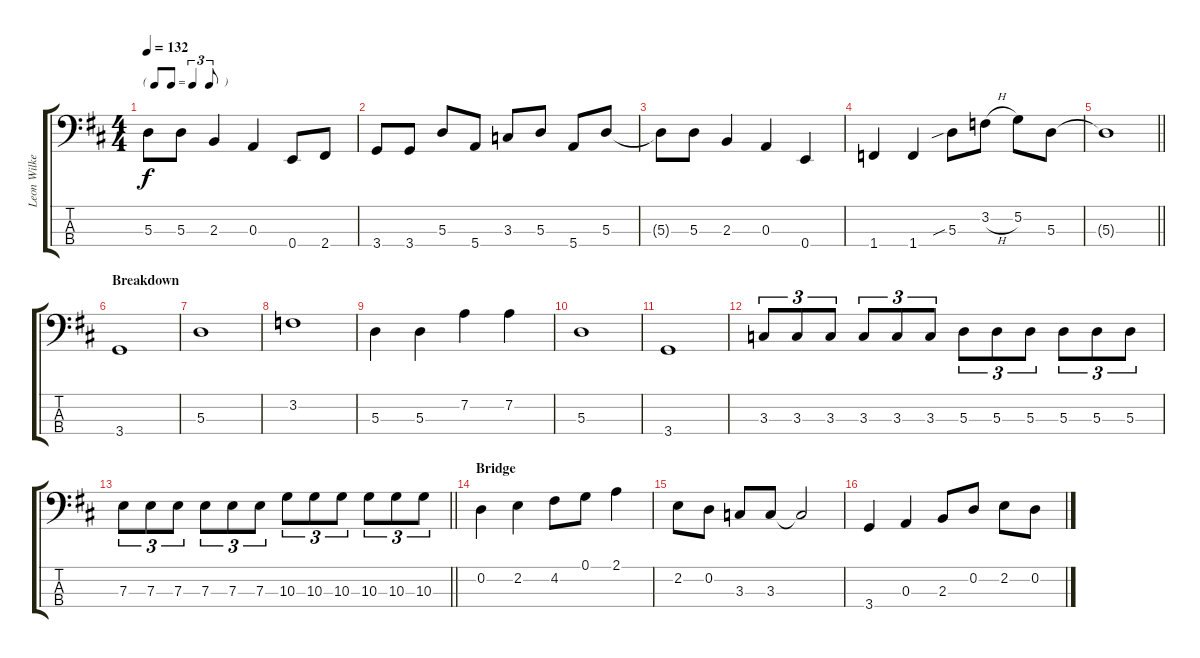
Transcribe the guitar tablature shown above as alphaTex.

\track ("Leon Wilkeson - Bass Guitar" "Leon Wilke") {solo instrument electricbasspick}
\staff {score tabs}
\tuning (G2 D2 A1 E1) {hide}
\ts (4 4)
\tf triplet8th
\tempo 132
\clef f4
\ks d
5.3{t}.8{dy f} 5.3.8 2.3.4 0.3.4 0.4.8 2.4.8 |
3.4.8 3.4.8 5.3.8 5.4.8 3.3.8 5.3.8 5.4.8 5.3.8 |
5.3{t}.8 5.3.8 2.3.4 0.3.4 0.4.4 |
1.4.4 1.4.4 5.3{sib}.8 3.2{h}.8 5.2.8 5.3.8 |
\barLineRight lightlight
5.3{t}.1 |
\section ("" "Breakdown")
3.4.1 |
5.3.1 |
3.2.1 |
5.3.4 5.3.4 7.2.4 7.2.4 |
5.3.1 |
3.4.1 |
3.3.8{tu (3 2)} 3.3.8{tu (3 2)} 3.3.8{tu (3 2)} 3.3.8{tu (3 2)} 3.3.8{tu (3 2)} 3.3.8{tu (3 2)} 5.3.8{tu (3 2)} 5.3.8{tu (3 2)} 5.3.8{tu (3 2)} 5.3.8{tu (3 2)} 5.3.8{tu (3 2)} 5.3.8{tu (3 2)} |
\barLineRight lightlight
7.3.8{tu (3 2)} 7.3.8{tu (3 2)} 7.3.8{tu (3 2)} 7.3.8{tu (3 2)} 7.3.8{tu (3 2)} 7.3.8{tu (3 2)} 10.3.8{tu (3 2)} 10.3.8{tu (3 2)} 10.3.8{tu (3 2)} 10.3.8{tu (3 2)} 10.3.8{tu (3 2)} 10.3.8{tu (3 2)} |
\section ("" "Bridge")
0.2.4 2.2.4 4.2.8 0.1.8 2.1.4 |
2.2.8 0.2.8 3.3.8 3.3.8 3.3{t}.2 |
3.4.4 0.3.4 2.3.8 0.2.8 2.2.8 0.2.8
